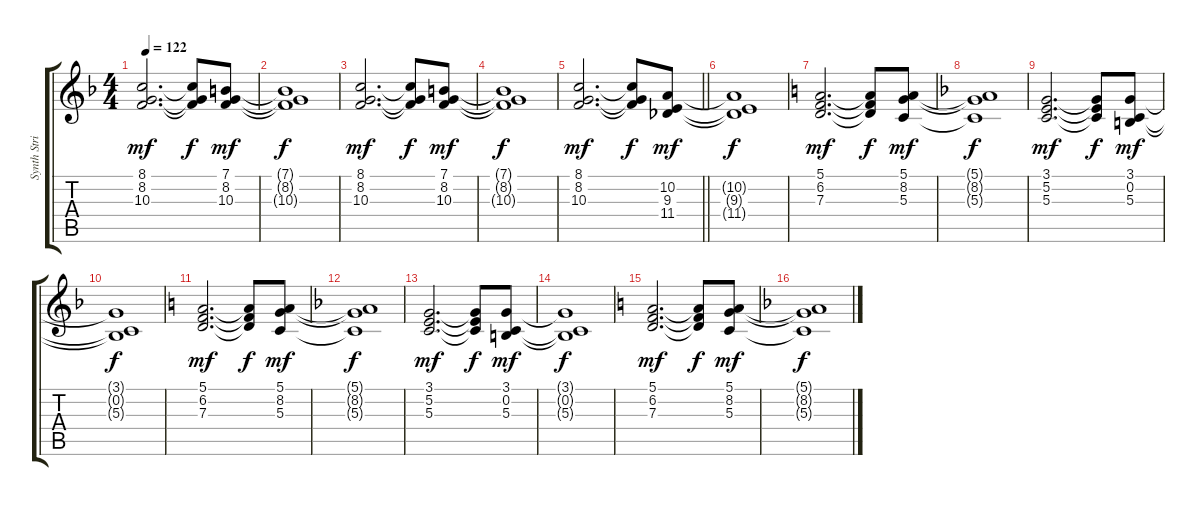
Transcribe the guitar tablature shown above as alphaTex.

\track ("Synth Strings (Gillian Gilbert)" "Synth Stri") {instrument stringensemble1}
\staff {score tabs}
\tuning (E4 B3 G3 D3 A2 E2) {hide}
\ts (4 4)
\tempo 122
\clef g2
\ks f
(8.1 8.2 10.3).2{d dy mf} (8.1{t} 8.2{t} 10.3{t}).8{dy f} (7.1 8.2 10.3).8{dy mf} |
(7.1{t} 8.2{t} 10.3{t}).1{dy f} |
(8.1 8.2 10.3).2{d dy mf} (8.1{t} 8.2{t} 10.3{t}).8{dy f} (7.1 8.2 10.3).8{dy mf} |
(7.1{t} 8.2{t} 10.3{t}).1{dy f} |
\barLineRight lightlight
(8.1 8.2 10.3).2{d dy mf} (8.1{t} 8.2{t} 10.3{t}).8{dy f} (10.2 9.3 11.4).8{dy mf} |
(10.2{t} 9.3{t} 11.4{t}).1{dy f} |
\ks c
(5.1 6.2 7.3).2{d dy mf} (5.1{t} 6.2{t} 7.3{t}).8{dy f} (5.1 8.2 5.3).8{dy mf} |
\ks f
(5.1{t} 8.2{t} 5.3{t}).1{dy f} |
(3.1 5.2 5.3).2{d dy mf} (3.1{t} 5.2{t} 5.3{t}).8{dy f} (3.1 0.2 5.3).8{dy mf} |
(3.1{t} 0.2{t} 5.3{t}).1{dy f} |
\ks c
(5.1 6.2 7.3).2{d dy mf} (5.1{t} 6.2{t} 7.3{t}).8{dy f} (5.1 8.2 5.3).8{dy mf} |
\ks f
(5.1{t} 8.2{t} 5.3{t}).1{dy f} |
(3.1 5.2 5.3).2{d dy mf} (3.1{t} 5.2{t} 5.3{t}).8{dy f} (3.1 0.2 5.3).8{dy mf} |
(3.1{t} 0.2{t} 5.3{t}).1{dy f} |
\ks c
(5.1 6.2 7.3).2{d dy mf} (5.1{t} 6.2{t} 7.3{t}).8{dy f} (5.1 8.2 5.3).8{dy mf} |
\ks f
(5.1{t} 8.2{t} 5.3{t}).1{dy f}
